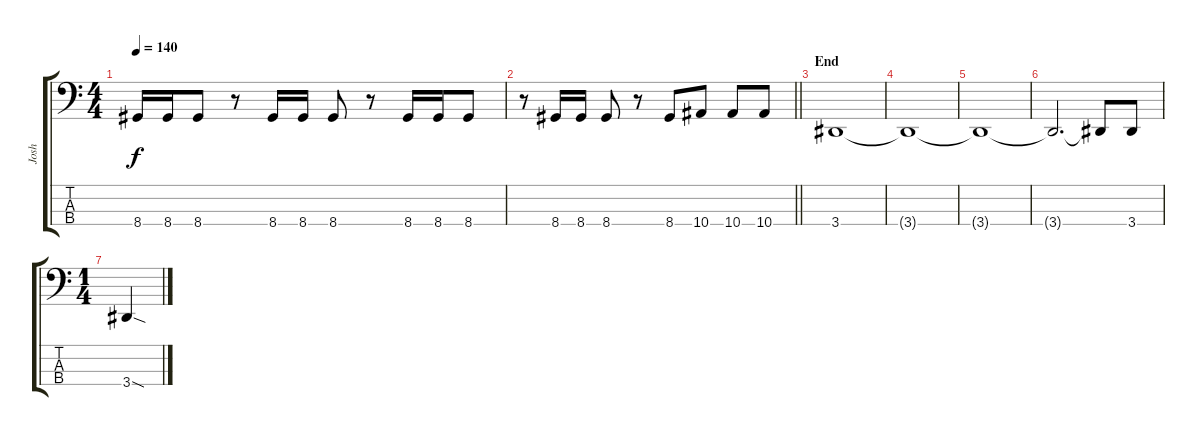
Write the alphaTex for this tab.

\track ("Josh" "Josh") {instrument electricbasspick}
\staff {score tabs}
\tuning (F2 C2 G1 C1) {hide}
\ts (4 4)
\tempo 140
\clef f4
\ks c
8.4.16{dy f} 8.4.16 8.4.8 r.8 8.4.16 8.4.16 8.4.8 r.8 8.4.16 8.4.16 8.4.8 |
\barLineRight lightlight
r.8 8.4.16 8.4.16 8.4.8 r.8 8.4.8 10.4.8 10.4.8 10.4.8 |
\section ("" "End")
3.4.1 |
3.4{t}.1 |
3.4{t}.1 |
3.4{t}.2{d} 3.4{t}.8 3.4.8 |
\ts (1 4)
3.4{sod}.4
